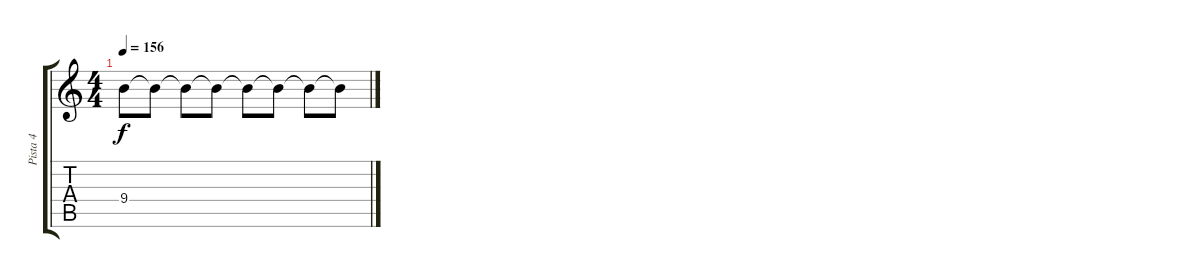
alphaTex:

\track ("Pista 4" "Pista 4") {instrument distortionguitar}
\staff {score tabs}
\tuning (E4 B3 G3 D3 A2 E2) {hide}
\ts (4 4)
\tempo 156
\clef g2
\ks c
9.4.8{dy f} 9.4{t}.8 9.4{t}.8 9.4{t}.8 9.4{t}.8 9.4{t}.8 9.4{t}.8 9.4{t}.8
